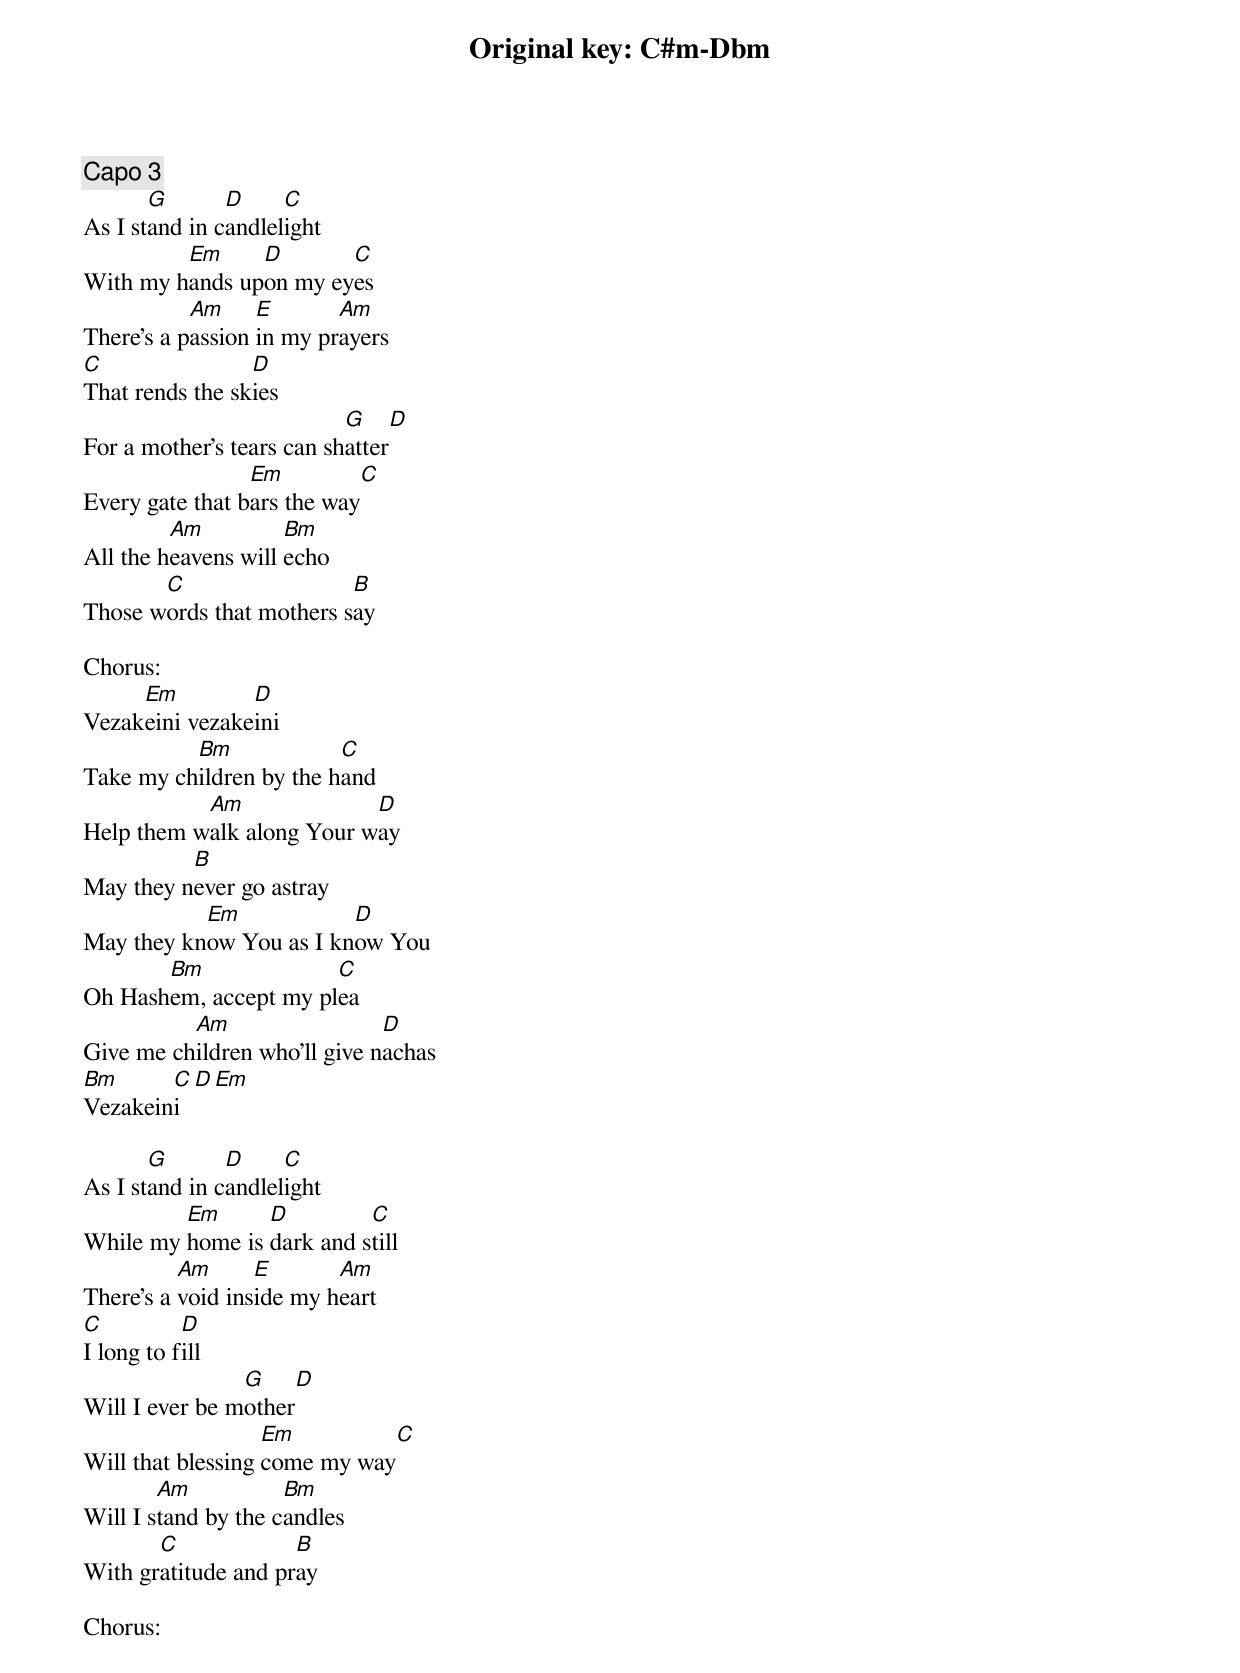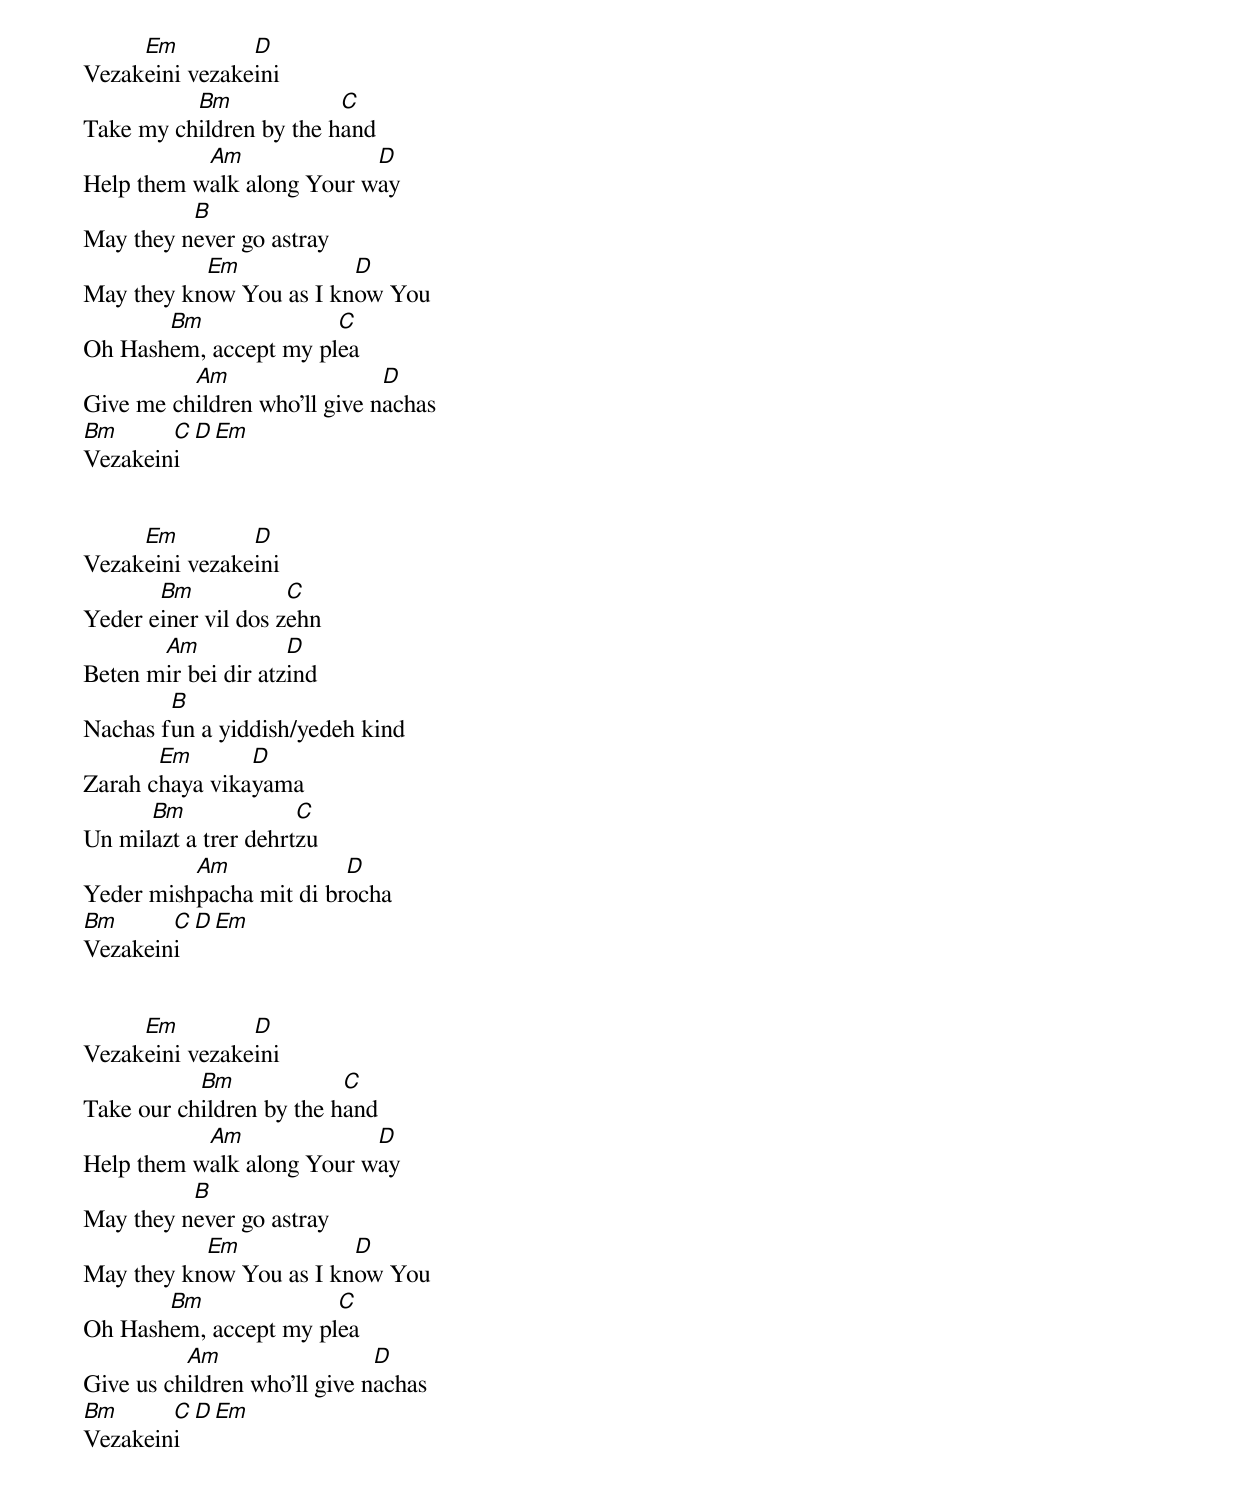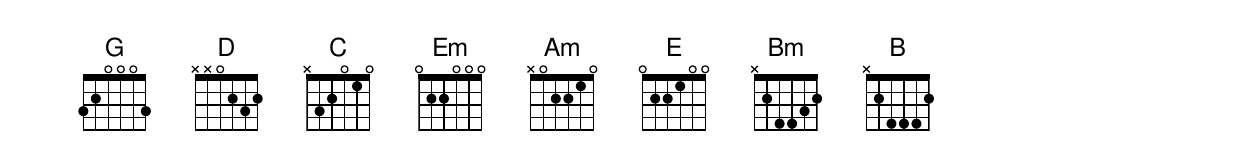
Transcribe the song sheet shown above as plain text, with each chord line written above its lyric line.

Original key: C#m-Dbm

Capo 3
       G       D     C
As I stand in candlelight
         Em     D       C
With my hands upon my eyes
           Am     E       Am
There’s a passion in my prayers
C                D
That rends the skies
                           G      D
For a mother’s tears can shatter
                 Em            C
Every gate that bars the way
         Am          Bm
All the heavens will echo
       C                  B
Those words that mothers say

Chorus:
     Em         D
Vezakeini vezakeini
          Bm             C
Take my children by the hand
           Am              D
Help them walk along Your way
          B
May they never go astray
           Em            D
May they know You as I know You
       Bm              C
Oh Hashem, accept my plea
          Am                  D
Give me children who’ll give nachas
Bm      C  D  Em
Vezakeini

       G       D     C
As I stand in candlelight
         Em      D         C
While my home is dark and still
          Am      E       Am
There’s a void inside my heart
C          D
I long to fill
                G       D
Will I ever be mother
                   Em           C
Will that blessing come my way
        Am           Bm
Will I stand by the candles
       C             B
With gratitude and pray

Chorus:
     Em         D
Vezakeini vezakeini
          Bm             C
Take my children by the hand
           Am              D
Help them walk along Your way
          B
May they never go astray
           Em            D
May they know You as I know You
       Bm              C
Oh Hashem, accept my plea
          Am                  D
Give me children who’ll give nachas
Bm      C  D  Em
Vezakeini


     Em         D
Vezakeini vezakeini
       Bm            C
Yeder einer vil dos zehn
       Am            D
Beten mir bei dir atzind
        B
Nachas fun a yiddish/yedeh kind
       Em       D
Zarah chaya vikayama
      Bm              C
Un milazt a trer dehrtzu
          Am             D
Yeder mishpacha mit di brocha
Bm      C   D  Em
Vezakeini


     Em         D
Vezakeini vezakeini
           Bm             C
Take our children by the hand
           Am              D
Help them walk along Your way
          B
May they never go astray
           Em            D
May they know You as I know You
       Bm              C
Oh Hashem, accept my plea
          Am                  D
Give us children who’ll give nachas
Bm      C  D  Em
Vezakeini
